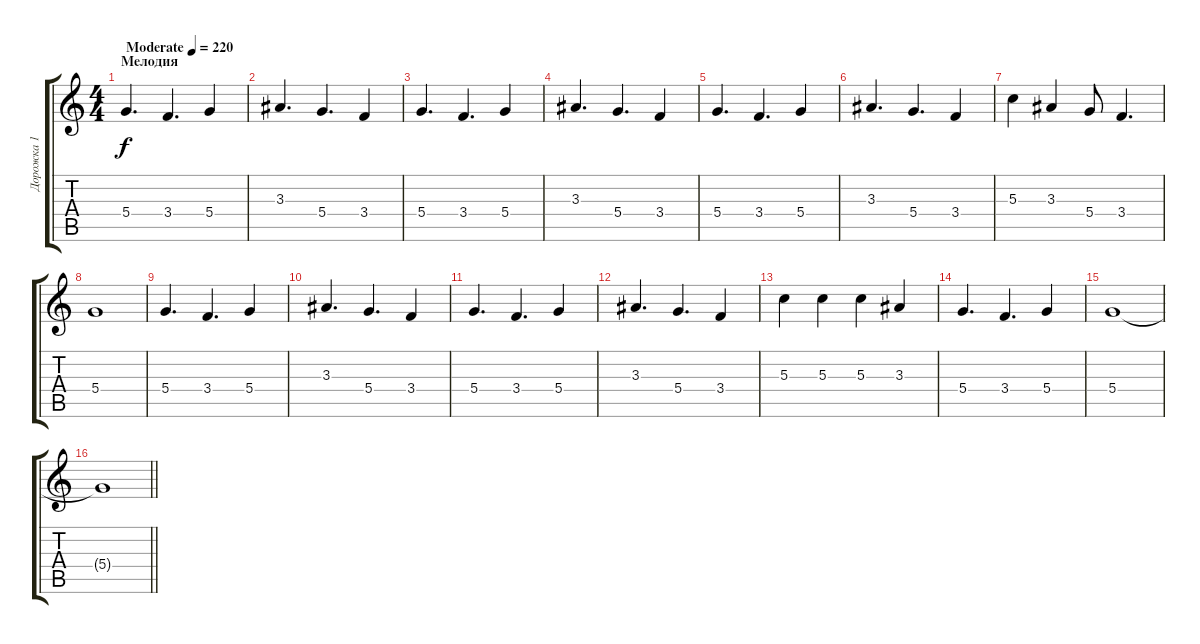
\track ("Дорожка 1" "Дорожка 1") {instrument distortionguitar}
\staff {score tabs}
\tuning (E4 B3 G3 D3 A2 E2) {hide}
\ts (4 4)
\section ("" "Мелодия")
\tempo (220 "Moderate")
\clef g2
\ks c
5.4.4{d dy f instrument distortionguitar} 3.4.4{d} 5.4.4 |
3.3.4{d} 5.4.4{d} 3.4.4 |
5.4.4{d} 3.4.4{d} 5.4.4 |
3.3.4{d} 5.4.4{d} 3.4.4 |
5.4.4{d} 3.4.4{d} 5.4.4 |
3.3.4{d} 5.4.4{d} 3.4.4 |
5.3.4 3.3.4 5.4.8 3.4.4{d} |
5.4.1 |
5.4.4{d} 3.4.4{d} 5.4.4 |
3.3.4{d} 5.4.4{d} 3.4.4 |
5.4.4{d} 3.4.4{d} 5.4.4 |
3.3.4{d} 5.4.4{d} 3.4.4 |
5.3.4 5.3.4 5.3.4 3.3.4 |
5.4.4{d} 3.4.4{d} 5.4.4 |
5.4.1 |
\barLineRight lightlight
5.4{t}.1
